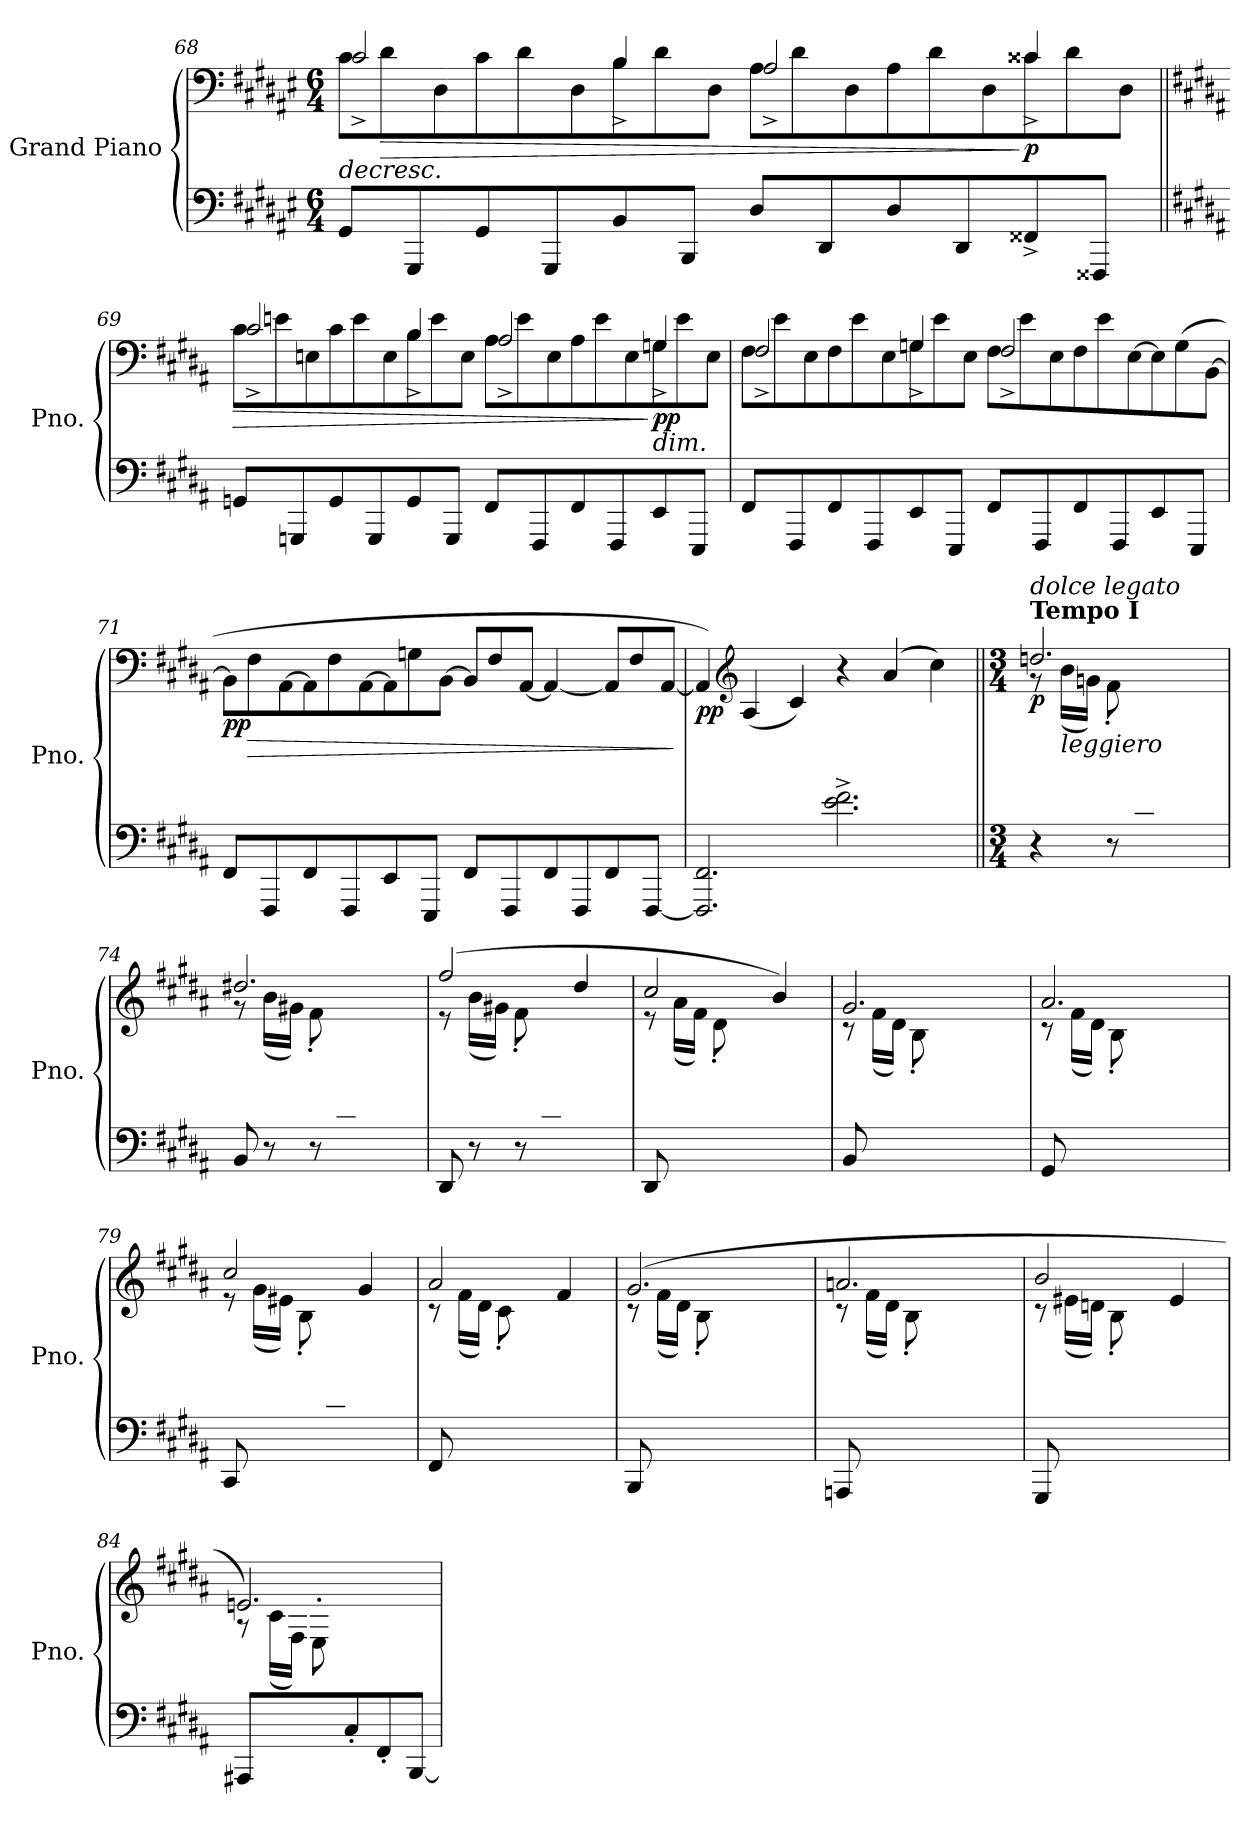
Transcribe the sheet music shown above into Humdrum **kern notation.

**kern	**kern	**dynam
*part1	*part1	*part1
*staff2	*staff1	*staff1/2
*I"Grand Piano	*	*
*I'Pno.	*	*
!!LO:LB:g=z
*clefF4	*clefF4	*
*k[f#c#g#d#a#e#]	*k[f#c#g#d#a#e#]	*
*M6/4	*M6/4	*
*	*Xtuplet	*
=68	=68	=68
!	!	!LO:HP:b
*	*^	*
8GG#/L	12c#\L	2c#^/	>
!	!	!	!LO:HP:b
.	12d#\	.	>
8GGG#/	.	.	.
.	12D#\	.	.
8GG#/	12c#\	.	.
.	12d#\	.	.
8GGG#/	.	.	.
.	12D#\	.	.
8BB/	12B\	4B^/	.
.	12d#\	.	.
8BBB/J	.	.	.
.	12D#\J	.	.
8D#/L	12A#\L	2A#^/	.
.	12d#\	.	.
8DD#/	.	.	.
.	12D#\	.	.
8D#/	12A#\	.	.
.	12d#\	.	.
8DD#/	.	.	.
.	12D#\	.	.
!	!	!	!LO:DY:n=1:b
8FF##X^/	12c##X\	4c##^/	] ] p
.	12d#\	.	.
8FFF##X/J	.	.	.
.	12D#\J	.	.
=69||	=69||	=69||	=69||
*k[f#c#g#d#a#]	*k[f#c#g#d#a#]	*	*
!	!	!	!LO:HP:b
8GGn/L	12c#\L	2c#^/	>
.	12en\	.	.
8GGGn/	.	.	.
.	12En\	.	.
8GG/	12c#\	.	.
.	12e\	.	.
8GGG/	.	.	.
.	12E\	.	.
8GG/	12B\	4B^/	.
.	12e\	.	.
8GGG/J	.	.	.
.	12E\J	.	.
8FF#/L	12A#\L	2A#^/	.
.	12e\	.	.
8FFF#/	.	.	.
.	12E\	.	.
8FF#/	12A#\	.	.
.	12e\	.	.
8FFF#/	.	.	.
.	12E\	.	.
!	!LO:TX:b:i:t=dim.	!	!
!	!	!	!LO:DY:n=1:b
8EE/	12Gn\	4G^/	] pp
.	12e\	.	.
8EEE/J	.	.	.
.	12E\J	.	.
!!LO:PB:g=z	!!
=70	=70	=70	=70
8FF#/L	12F#\L	2F#^/	.
.	12e\	.	.
8FFF#/	.	.	.
.	12E\	.	.
8FF#/	12F#\	.	.
.	12e\	.	.
8FFF#/	.	.	.
.	12E\	.	.
8EE/	12Gn\	4G^/	.
.	12e\	.	.
8EEE/J	.	.	.
.	12E\J	.	.
8FF#/L	12F#\L	2F#^/	.
.	12e\	.	.
8FFF#/	.	.	.
.	12E\	.	.
8FF#/	12F#\	.	.
.	12e\	.	.
8FFF#/	.	.	.
.	[12E\	.	.
8EE/	12E\]	4ryy	.
.	(<12G\	.	.
8EEE/J	.	.	.
.	[12BB\J	.	.
*	*v	*v	*
=71	=71	=71
!	!	!LO:DY:b
8FF#/L	12BB\L]	pp
!	!	!LO:HP:b
.	12F#\	>
8FFF#/	.	.
.	[12AA#\	.
8FF#/	12AA#\]	.
.	12F#\	.
8FFF#/	.	.
.	[12AA#\	.
8EE/	12AA#\]	.
.	12Gn\	.
8EEE/J	.	.
.	[12BB\J	.
8FF#/L	12BB/L]	.
.	12F#/	.
8FFF#/	.	.
.	[12AA#/J	.
8FF#/	4AA#/_	.
8FFF#/	.	.
8FF#/	12AA#/L]	.
.	12F#/	.
[8FFF#/J	.	.
.	[12AA#/J	.
.	.	]
=72	=72	=72
!	!	!LO:DY:b
2.FFF#/] 2.FF#/	4AA#/])	pp
*	*clefG2	*
.	(<4A#/	.
.	4c#/)	.
2.e\^ 2.f#\^	4r	.
.	(>4a#/	.
.	4cc#\)	.
!!LO:LB:g=z
=73||	=73||	=73||
*M3/4	*M3/4	*
*^	*^	*
!	!	!LO:TX:a:B:t=Tempo I	!	!
!	!	!LO:TX:a:i:t=dolce legato	!	!
!	!	!	!	!LO:DY:b
4.ryy	4r	2.ddn/	8r	p
!	!	!	!LO:TX:b:i:t=leggiero	!
.	.	.	(<16b\LL	.
.	.	.	16gn\JJ)	.
.	8r	.	(>8f#'\L	.
8dn'/	8ryy	.	4.ryy	.
8B'/	4ryy	.	.	.
8F#'/J)	.	.	.	.
=74	=74	=74	=74	=74
4.ryy	8BB/	2.dd#X/	8r	.
.	8r	.	(<16b\LL	.
.	.	.	16g#X\JJ)	.
.	8r	.	(>8f#'\L	.
8d#X'/	8ryy	.	4.ryy	.
8B'/	4ryy	.	.	.
8F#'/J)	.	.	.	.
=75	=75	=75	=75	=75
4.ryy	8DD#/	(>2ff#/	8r	.
.	8r	.	(<16b\LL	.
.	.	.	16g#X\JJ)	.
.	8r	.	(>8f#'\L	.
8d#'/	8ryy	.	4.ryy	.
8B'/	4ryy	4dd#/	.	.
8F#'/J)	.	.	.	.
!!LO:LB:g=z	!!
=76	=76	=76	=76	=76
4.ryy	8DD#/	2cc#/	8r	.
.	8ryy	.	(<16a#\LL	.
.	.	.	16f#\JJ)	.
.	4ryy	.	(>8d#'\L	.
8B'/	.	.	4.ryy	.
8F#'/	4ryy	4b/)	.	.
8D#'/J)	.	.	.	.
=77	=77	=77	=77	=77
4.ryy	8BB/	2.g#/	8r	.
.	8ryy	.	(<16f#\LL	.
.	.	.	16d#\JJ)	.
.	4ryy	.	(>8B'\L	.
8G#'/	.	.	4.ryy	.
8F#'/	4ryy	.	.	.
8D#'/J)	.	.	.	.
=78	=78	=78	=78	=78
4.ryy	8GG#/	2.a#/	8r	.
.	8ryy	.	(<16f#\LL	.
.	.	.	16d#\JJ)	.
.	4ryy	.	(>8B'\L	.
8G#'/	.	.	4.ryy	.
8F#'/	4ryy	.	.	.
8D#'/J)	.	.	.	.
=79	=79	=79	=79	=79
4.ryy	8CC#/	2cc#/	8r	.
.	8ryy	.	(<16g#\LL	.
.	.	.	16e#X\JJ)	.
.	4ryy	.	(>8B'\L	.
8c#'/	.	.	4.ryy	.
8E#X'/	4ryy	4g#/	.	.
8C#'/J)	.	.	.	.
!!LO:LB:g=z	!!
=80	=80	=80	=80	=80
4.ryy	8FF#/	2a#/	8r	.
.	8ryy	.	(<16f#\LL	.
.	.	.	16d#\JJ)	.
.	4ryy	.	(>8c#'\L	.
8A#'/	.	.	4.ryy	.
8C#'/	4ryy	4f#/	.	.
8AA#'/J)	.	.	.	.
=81	=81	=81	=81	=81
4.ryy	8BBB/	(>2.g#/	8r	.
.	8ryy	.	(<16f#\LL	.
.	.	.	16d#\JJ)	.
.	4ryy	.	(>8B'\L	.
8G#'/	.	.	4.ryy	.
8D#'/	4ryy	.	.	.
8BB'/J)	.	.	.	.
=82	=82	=82	=82	=82
4.ryy	8AAAn/	2.an/	8r	.
.	8ryy	.	(<16f#\LL	.
.	.	.	16d#\JJ)	.
.	4ryy	.	(>8B'\L	.
8An'/	.	.	4.ryy	.
8D#'/	4ryy	.	.	.
8BB'/J)	.	.	.	.
!!LO:LB:g=z	!!
=83	=83	=83	=83	=83
4.ryy	8GGG#/	2b/	8r	.
.	8ryy	.	(<16e#X\LL	.
.	.	.	16dn\JJ)	.
.	4ryy	.	(>8B'\L	.
8G#'/	.	.	4.ryy	.
8BB'/	4ryy	4e#/	.	.
8GG#'/J)	.	.	.	.
*v	*v	*	*	*
=84	=84	=84	=84
*	*	*^	*
8AAA#X/	2.en/)	8r	4ryy	.
8ryy	.	(<16c#\LL	.	.
.	.	16F#\JJ)	.	.
8ryy	.	2ryy	(<8E'\L	.
8C#'/	.	.	4.ryy	.
8FF#'/	.	.	.	.
[8BBB/J)	.	.	.	.
*	*v	*v	*v	*
=	=	=
*-	*-	*-
